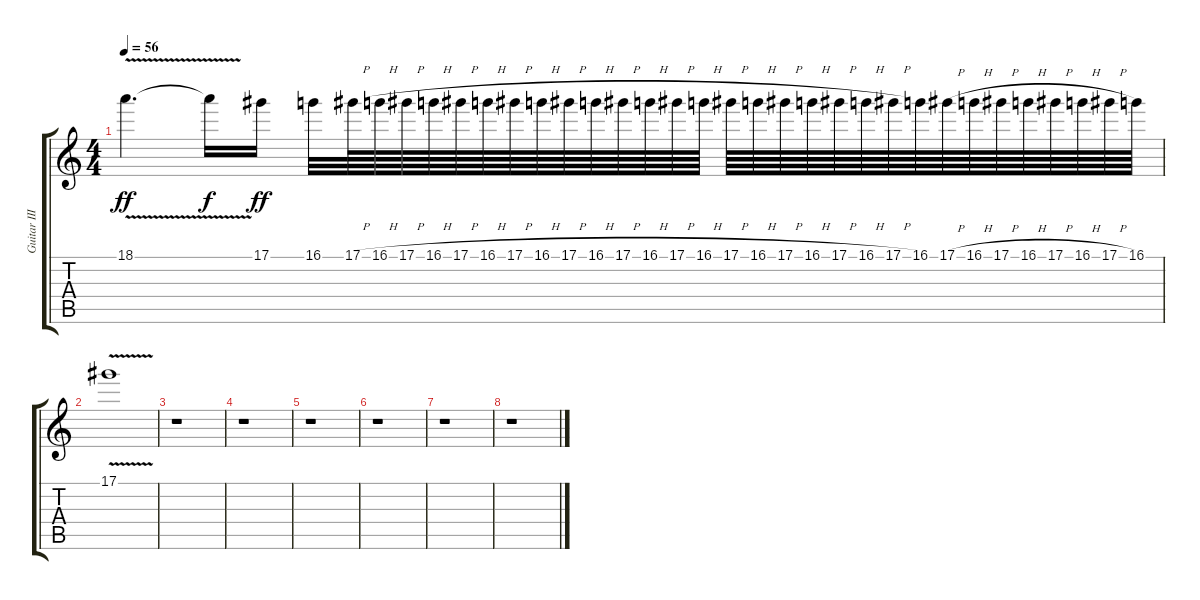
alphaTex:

\track ("Guitar III" "Guitar III") {instrument overdrivenguitar}
\staff {score tabs}
\tuning (Eb4 Bb3 Gb3 Db3 Ab2 Eb2) {hide}
\ts (4 4)
\tempo 56
\clef g2
\ks c
18.1{v}.4{d dy ff} 18.1{t}.16{dy f} 17.1.16{dy ff} 16.1.32 17.1{h}.64 16.1{h}.64 17.1{h}.64 16.1{h}.64 17.1{h}.64 16.1{h}.64 17.1{h}.64 16.1{h}.64 17.1{h}.64 16.1{h}.64 17.1{h}.64 16.1{h}.64 17.1{h}.64 16.1{h}.64 17.1{h}.64 16.1{h}.64 17.1{h}.64 16.1{h}.64 17.1{h}.64 16.1{h}.64 17.1{h}.64 16.1.64 17.1{h}.64 16.1{h}.64 17.1{h}.64 16.1{h}.64 17.1{h}.64 16.1{h}.64 17.1{h}.64 16.1.64 |
17.1{v}.1 |
r.1 |
r.1 |
r.1 |
r.1 |
r.1 |
r.1
